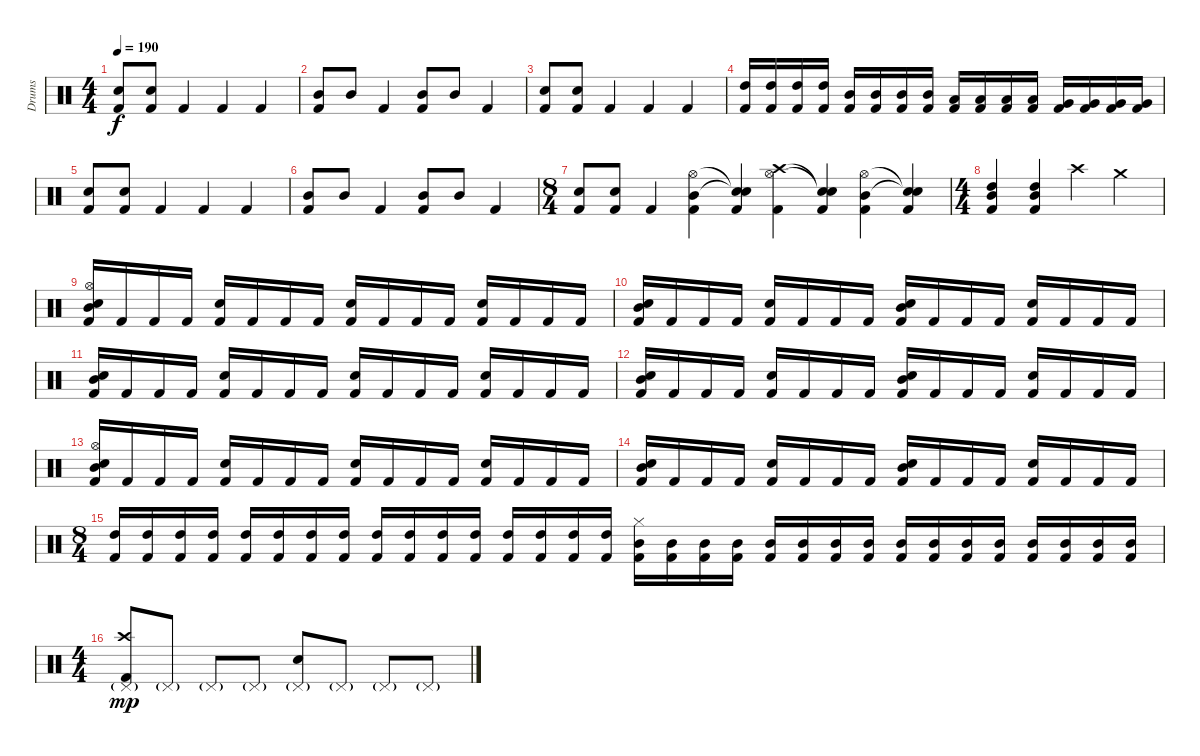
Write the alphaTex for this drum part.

\track ("Drums" "Drums") {instrument percussion}
\staff {score}
\articulation defaults
\ts (4 4)
\tempo 190
\clef neutral
\ks c
("Kick (hit) 2" "Snare (hit) 2").8{dy f} ("Kick (hit) 2" "Snare (hit) 2").8 "Kick (hit) 2".4 "Kick (hit) 2".4 "Kick (hit) 2".4 |
("Kick (hit) 2" "Mid Tom (hit)").8 "Mid Tom (hit)".8 "Kick (hit) 2".4 ("Kick (hit) 2" "Mid Tom (hit)").8 "Mid Tom (hit)".8 "Kick (hit) 2".4 |
("Kick (hit) 2" "Snare (hit) 2").8 ("Kick (hit) 2" "Snare (hit) 2").8 "Kick (hit) 2".4 "Kick (hit) 2".4 "Kick (hit) 2".4 |
("Kick (hit) 2" "High Tom (hit)").16 ("Kick (hit) 2" "High Tom (hit)").16 ("Kick (hit) 2" "High Tom (hit)").16 ("Kick (hit) 2" "High Tom (hit)").16 ("Kick (hit) 2" "Mid Tom (hit)").16 ("Kick (hit) 2" "Mid Tom (hit)").16 ("Kick (hit) 2" "Mid Tom (hit)").16 ("Kick (hit) 2" "Mid Tom (hit)").16 ("Kick (hit) 2" "Low Tom (hit)").16 ("Kick (hit) 2" "Low Tom (hit)").16 ("Kick (hit) 2" "Low Tom (hit)").16 ("Kick (hit) 2" "Low Tom (hit)").16 ("Kick (hit) 2" "Very Low Tom (hit)").16 ("Kick (hit) 2" "Very Low Tom (hit)").16 ("Kick (hit) 2" "Very Low Tom (hit)").16 ("Kick (hit) 2" "Very Low Tom (hit)").16 |
("Kick (hit) 2" "Snare (hit) 2").8 ("Kick (hit) 2" "Snare (hit) 2").8 "Kick (hit) 2".4 "Kick (hit) 2".4 "Kick (hit) 2".4 |
("Kick (hit) 2" "Mid Tom (hit)").8 "Mid Tom (hit)".8 "Kick (hit) 2".4 ("Kick (hit) 2" "Mid Tom (hit)").8 "Mid Tom (hit)".8 "Kick (hit) 2".4 |
\ts (8 4)
("Kick (hit) 2" "Snare (hit) 2").8 ("Kick (hit) 2" "Snare (hit) 2").8 "Kick (hit) 2".4 ("Kick (hit) 2" "Hi-Hat (open)" "Mid Tom (hit)").4 ("Kick (hit) 2" "Snare (hit)"{t} "Snare (hit)"{t}).4 ("Kick (hit) 2" "Crash high (hit)" "Hi-Hat (open)").4 ("Kick (hit) 2" "Snare (hit)"{t} "Snare (hit)"{t}).4 ("Kick (hit) 2" "Hi-Hat (open)" "Mid Tom (hit)").4 ("Kick (hit) 2" "Snare (hit)"{t} "Snare (hit)"{t}).4 |
\ts (4 4)
("Kick (hit) 2" "Mid Tom (hit)" "High Tom (hit)").4 ("Kick (hit) 2" "Mid Tom (hit)" "High Tom (hit)").4 "Crash high (hit)".4 "Crash medium (hit)".4 |
("Kick (hit) 2" "Electric Snare (hit)" "Mid Tom (hit)" "Hi-Hat (open)").16 "Kick (hit) 2".16 "Kick (hit) 2".16 "Kick (hit) 2".16 ("Kick (hit) 2" "Electric Snare (hit)").16 "Kick (hit) 2".16 "Kick (hit) 2".16 "Kick (hit) 2".16 ("Kick (hit) 2" "Electric Snare (hit)").16 "Kick (hit) 2".16 "Kick (hit) 2".16 "Kick (hit) 2".16 ("Kick (hit) 2" "Electric Snare (hit)").16 "Kick (hit) 2".16 "Kick (hit) 2".16 "Kick (hit) 2".16 |
("Kick (hit) 2" "Electric Snare (hit)" "Mid Tom (hit)").16 "Kick (hit) 2".16 "Kick (hit) 2".16 "Kick (hit) 2".16 ("Kick (hit) 2" "Electric Snare (hit)").16 "Kick (hit) 2".16 "Kick (hit) 2".16 "Kick (hit) 2".16 ("Kick (hit) 2" "Electric Snare (hit)" "Mid Tom (hit)").16 "Kick (hit) 2".16 "Kick (hit) 2".16 "Kick (hit) 2".16 ("Kick (hit) 2" "Electric Snare (hit)").16 "Kick (hit) 2".16 "Kick (hit) 2".16 "Kick (hit) 2".16 |
("Kick (hit) 2" "Electric Snare (hit)" "Mid Tom (hit)").16 "Kick (hit) 2".16 "Kick (hit) 2".16 "Kick (hit) 2".16 ("Kick (hit) 2" "Electric Snare (hit)").16 "Kick (hit) 2".16 "Kick (hit) 2".16 "Kick (hit) 2".16 ("Kick (hit) 2" "Electric Snare (hit)").16 "Kick (hit) 2".16 "Kick (hit) 2".16 "Kick (hit) 2".16 ("Kick (hit) 2" "Electric Snare (hit)").16 "Kick (hit) 2".16 "Kick (hit) 2".16 "Kick (hit) 2".16 |
("Kick (hit) 2" "Electric Snare (hit)" "Mid Tom (hit)").16 "Kick (hit) 2".16 "Kick (hit) 2".16 "Kick (hit) 2".16 ("Kick (hit) 2" "Electric Snare (hit)").16 "Kick (hit) 2".16 "Kick (hit) 2".16 "Kick (hit) 2".16 ("Kick (hit) 2" "Electric Snare (hit)" "Mid Tom (hit)").16 "Kick (hit) 2".16 "Kick (hit) 2".16 "Kick (hit) 2".16 ("Kick (hit) 2" "Electric Snare (hit)").16 "Kick (hit) 2".16 "Kick (hit) 2".16 "Kick (hit) 2".16 |
("Kick (hit) 2" "Electric Snare (hit)" "Mid Tom (hit)" "Hi-Hat (open)").16 "Kick (hit) 2".16 "Kick (hit) 2".16 "Kick (hit) 2".16 ("Kick (hit) 2" "Electric Snare (hit)").16 "Kick (hit) 2".16 "Kick (hit) 2".16 "Kick (hit) 2".16 ("Kick (hit) 2" "Electric Snare (hit)").16 "Kick (hit) 2".16 "Kick (hit) 2".16 "Kick (hit) 2".16 ("Kick (hit) 2" "Electric Snare (hit)").16 "Kick (hit) 2".16 "Kick (hit) 2".16 "Kick (hit) 2".16 |
("Kick (hit) 2" "Electric Snare (hit)" "Mid Tom (hit)").16 "Kick (hit) 2".16 "Kick (hit) 2".16 "Kick (hit) 2".16 ("Kick (hit) 2" "Electric Snare (hit)").16 "Kick (hit) 2".16 "Kick (hit) 2".16 "Kick (hit) 2".16 ("Kick (hit) 2" "Electric Snare (hit)" "Mid Tom (hit)").16 "Kick (hit) 2".16 "Kick (hit) 2".16 "Kick (hit) 2".16 ("Kick (hit) 2" "Electric Snare (hit)").16 "Kick (hit) 2".16 "Kick (hit) 2".16 "Kick (hit) 2".16 |
\ts (8 4)
("Kick (hit) 2" "High Tom (hit)").16 ("Kick (hit) 2" "High Tom (hit)").16 ("Kick (hit) 2" "High Tom (hit)").16 ("Kick (hit) 2" "High Tom (hit)").16 ("Kick (hit) 2" "High Tom (hit)").16 ("Kick (hit) 2" "High Tom (hit)").16 ("Kick (hit) 2" "High Tom (hit)").16 ("Kick (hit) 2" "High Tom (hit)").16 ("Kick (hit) 2" "High Tom (hit)").16 ("Kick (hit) 2" "High Tom (hit)").16 ("Kick (hit) 2" "High Tom (hit)").16 ("Kick (hit) 2" "High Tom (hit)").16 ("Kick (hit) 2" "High Tom (hit)").16 ("Kick (hit) 2" "High Tom (hit)").16 ("Kick (hit) 2" "High Tom (hit)").16 ("Kick (hit) 2" "High Tom (hit)").16 ("Kick (hit) 2" "Mid Tom (hit)" "Hi-Hat (closed)").16 ("Kick (hit) 2" "Mid Tom (hit)").16 ("Kick (hit) 2" "Mid Tom (hit)").16 ("Kick (hit) 2" "Mid Tom (hit)").16 ("Kick (hit) 2" "Mid Tom (hit)").16 ("Kick (hit) 2" "Mid Tom (hit)").16 ("Kick (hit) 2" "Mid Tom (hit)").16 ("Kick (hit) 2" "Mid Tom (hit)").16 ("Kick (hit) 2" "Mid Tom (hit)").16 ("Kick (hit) 2" "Mid Tom (hit)").16 ("Kick (hit) 2" "Mid Tom (hit)").16 ("Kick (hit) 2" "Mid Tom (hit)").16 ("Kick (hit) 2" "Mid Tom (hit)").16 ("Kick (hit) 2" "Mid Tom (hit)").16 ("Kick (hit) 2" "Mid Tom (hit)").16 ("Kick (hit) 2" "Mid Tom (hit)").16 |
\ts (4 4)
("Kick (hit) 2" "Pedal Hi-Hat (hit)"{g} "Crash high (hit)").8{dy mp} "Pedal Hi-Hat (hit)"{g}.8 "Pedal Hi-Hat (hit)"{g}.8 "Pedal Hi-Hat (hit)"{g}.8 ("Pedal Hi-Hat (hit)"{g} "Electric Snare (hit)").8 "Pedal Hi-Hat (hit)"{g}.8 "Pedal Hi-Hat (hit)"{g}.8 "Pedal Hi-Hat (hit)"{g}.8
